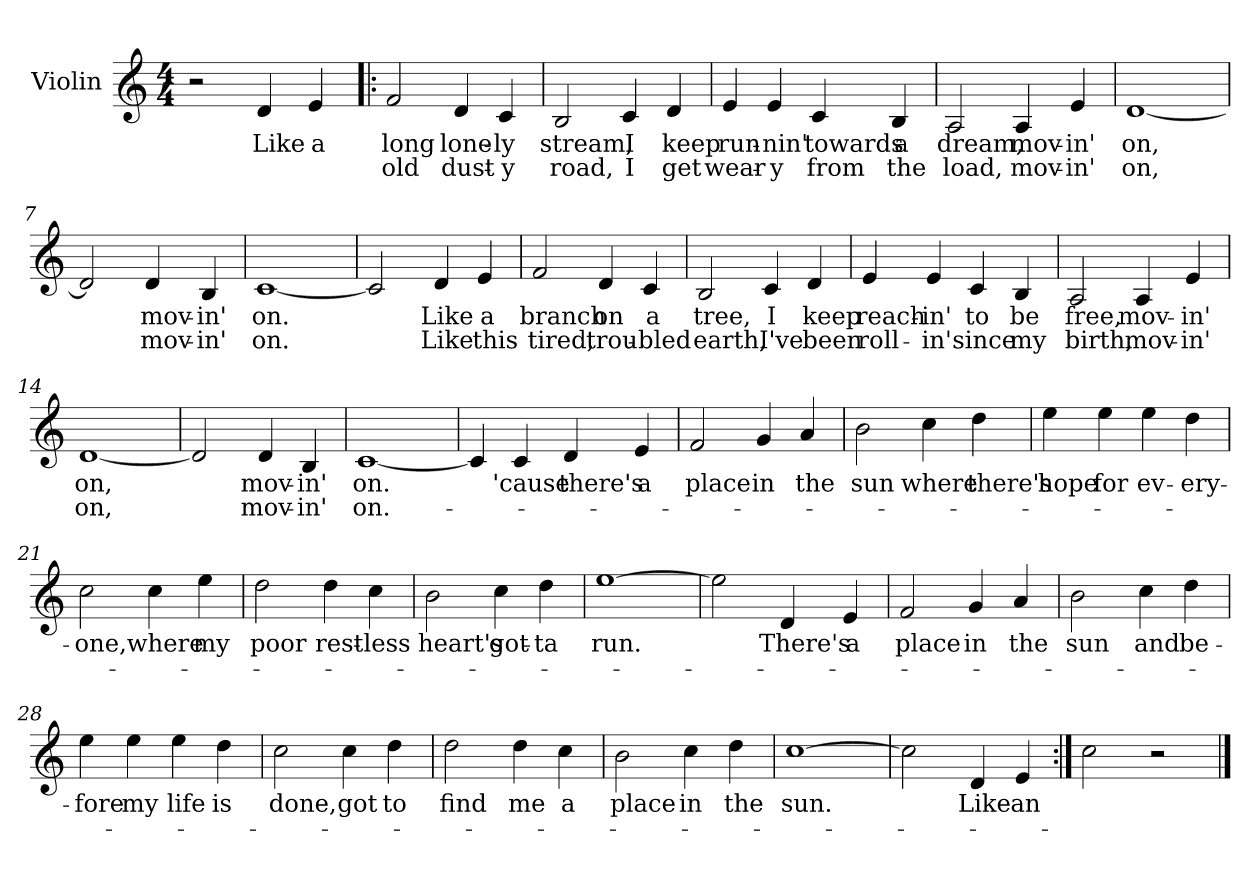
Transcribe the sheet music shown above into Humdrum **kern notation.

**kern	**text	**text
*part1	*part1	*part1
*staff1	*staff1	*staff1
*I"Violin	*	*
*I'Vln	*	*
*clefG2	*	*
*k[]	*	*
*C:	*	*
*M4/4	*	*
=1	=1	=1
2r	.	.
4d/	Like	.
4e/	a	.
=2!|:	=2!|:	=2!|:
2f/	long	old
4d/	lone-	dust-
4c/	-ly	-y
=3	=3	=3
2B/	stream,	road,
4c/	I	I
4d/	keep	get
=4	=4	=4
4e/	run-	wear-
4e/	-nin'	-y
4c/	towards	from
4B/	a	the
!!LO:LB:g=z
=5	=5	=5
2A/	dream,	load,
4A/	mov-	mov-
4e/	-in'	-in'
=6	=6	=6
[1d	on,	on,
=7	=7	=7
2d/]	.	.
4d/	mov-	mov-
4B/	-in'	-in'
=8	=8	=8
[1c	on.	on.
!!LO:LB:g=z
=9	=9	=9
2c/]	.	.
4d/	Like	Like
4e/	a	this
=10	=10	=10
2f/	branch	tired,
4d/	on	trou-
4c/	a	-bled
=11	=11	=11
2B/	tree,	earth,
4c/	I	I've
4d/	keep	been
=12	=12	=12
4e/	reach-	roll-
4e/	-in'	-in'
4c/	to	since
4B/	be	my
!!LO:LB:g=z
=13	=13	=13
2A/	free,	birth,
4A/	mov-	mov-
4e/	-in'	-in'
=14	=14	=14
[1d	on,	on,
=15	=15	=15
2d/]	.	.
4d/	mov-	mov-
4B/	-in'	-in'
=16	=16	=16
[1c	on.	on.-
!!LO:LB:g=z
=17	=17	=17
4c/]	.	.
4c/	'cause	.
4d/	there's	.
4e/	a	.
=18	=18	=18
2f/	place	.
4g/	in	.
4a/	the	.
=19	=19	=19
2b\	sun	.
4cc\	where	.
4dd\	there's	.
=20	=20	=20
4ee\	hope	.
4ee\	for	.
4ee\	ev-	.
4dd\	-ery-	.
!!LO:LB:g=z
=21	=21	=21
2cc\	-one,	.
4cc\	where	.
4ee\	my	.
=22	=22	=22
2dd\	poor	.
4dd\	rest-	.
4cc\	-less	.
=23	=23	=23
2b\	heart's	.
4cc\	got-	.
4dd\	-ta	.
=24	=24	=24
[1ee	run.	.
=25	=25	=25
2ee\]	.	.
4d/	There's	.
4e/	a	.
=26	=26	=26
2f/	place	.
4g/	in	.
4a/	the	.
=27	=27	=27
2b\	sun	.
4cc\	and	.
4dd\	be-	.
=28	=28	=28
4ee\	-fore	.
4ee\	my	.
4ee\	life	.
4dd\	is	.
!!LO:LB:g=z
=29	=29	=29
2cc\	done,	.
4cc\	got	.
4dd\	to	.
=30	=30	=30
2dd\	find	.
4dd\	me	.
4cc\	a	.
=31	=31	=31
2b\	place	.
4cc\	in	.
4dd\	the	.
=32	=32	=32
[1cc	sun.	.
=33	=33	=33
2cc\]	.	.
4d/	Like	.
4e/	an	.
=34:|!	=34:|!	=34:|!
2cc\	.	.
2r	.	.
==	==	==
*-	*-	*-
